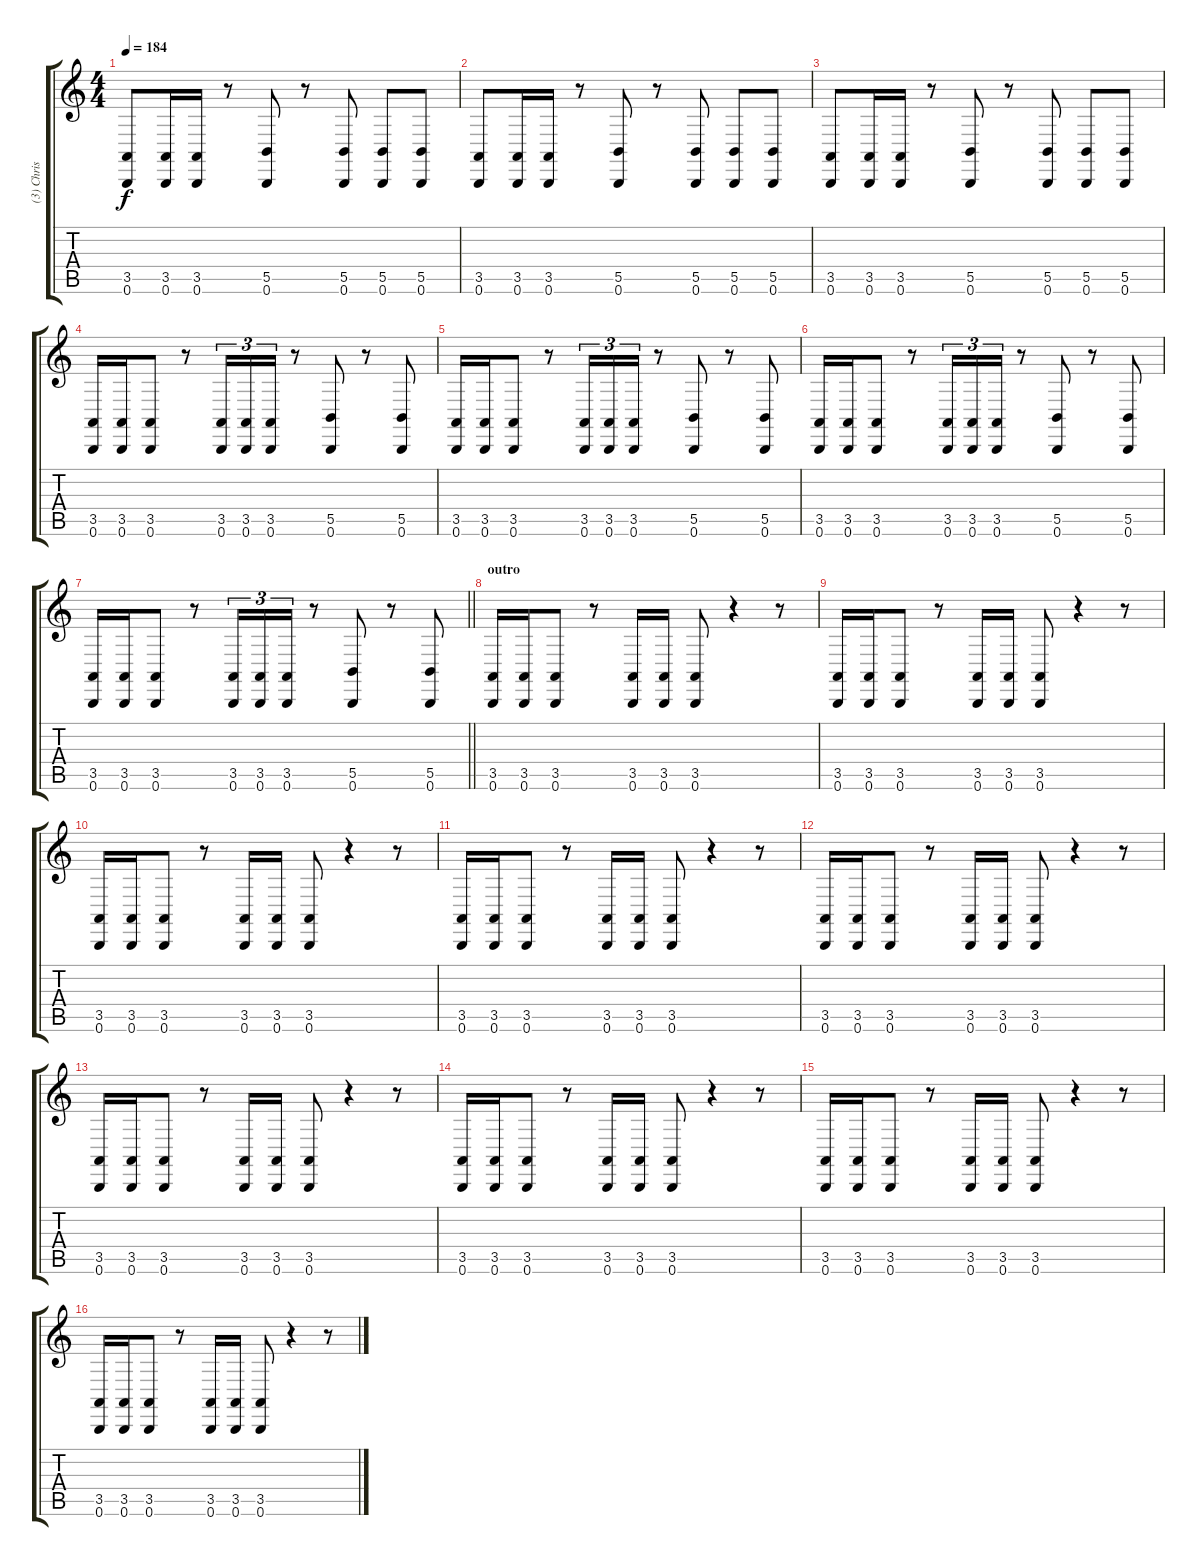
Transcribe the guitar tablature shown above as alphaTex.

\track ("(3) Chris - drum I" "(3) Chris ") {instrument melodictom}
\staff {score tabs}
\tuning (Db4 Ab3 E3 B2 Gb2 B1) {hide}
\ts (4 4)
\tempo 184
\clef g2
\ks c
(3.5 0.6).8{dy f} (3.5 0.6).16 (3.5 0.6).16 r.8 (5.5 0.6).8 r.8 (5.5 0.6).8 (5.5 0.6).8 (5.5 0.6).8 |
(3.5 0.6).8 (3.5 0.6).16 (3.5 0.6).16 r.8 (5.5 0.6).8 r.8 (5.5 0.6).8 (5.5 0.6).8 (5.5 0.6).8 |
(3.5 0.6).8 (3.5 0.6).16 (3.5 0.6).16 r.8 (5.5 0.6).8 r.8 (5.5 0.6).8 (5.5 0.6).8 (5.5 0.6).8 |
(3.5 0.6).16 (3.5 0.6).16 (3.5 0.6).8 r.8 (3.5 0.6).16{tu (3 2)} (3.5 0.6).16{tu (3 2)} (3.5 0.6).16{tu (3 2)} r.8 (5.5 0.6).8 r.8 (5.5 0.6).8 |
(3.5 0.6).16 (3.5 0.6).16 (3.5 0.6).8 r.8 (3.5 0.6).16{tu (3 2)} (3.5 0.6).16{tu (3 2)} (3.5 0.6).16{tu (3 2)} r.8 (5.5 0.6).8 r.8 (5.5 0.6).8 |
(3.5 0.6).16 (3.5 0.6).16 (3.5 0.6).8 r.8 (3.5 0.6).16{tu (3 2)} (3.5 0.6).16{tu (3 2)} (3.5 0.6).16{tu (3 2)} r.8 (5.5 0.6).8 r.8 (5.5 0.6).8 |
\barLineRight lightlight
(3.5 0.6).16 (3.5 0.6).16 (3.5 0.6).8 r.8 (3.5 0.6).16{tu (3 2)} (3.5 0.6).16{tu (3 2)} (3.5 0.6).16{tu (3 2)} r.8 (5.5 0.6).8 r.8 (5.5 0.6).8 |
\section ("" "outro")
(3.5 0.6).16 (3.5 0.6).16 (3.5 0.6).8 r.8 (3.5 0.6).16 (3.5 0.6).16 (3.5 0.6).8 r.4 r.8 |
(3.5 0.6).16 (3.5 0.6).16 (3.5 0.6).8 r.8 (3.5 0.6).16 (3.5 0.6).16 (3.5 0.6).8 r.4 r.8 |
(3.5 0.6).16 (3.5 0.6).16 (3.5 0.6).8 r.8 (3.5 0.6).16 (3.5 0.6).16 (3.5 0.6).8 r.4 r.8 |
(3.5 0.6).16 (3.5 0.6).16 (3.5 0.6).8 r.8 (3.5 0.6).16 (3.5 0.6).16 (3.5 0.6).8 r.4 r.8 |
(3.5 0.6).16 (3.5 0.6).16 (3.5 0.6).8 r.8 (3.5 0.6).16 (3.5 0.6).16 (3.5 0.6).8 r.4 r.8 |
(3.5 0.6).16 (3.5 0.6).16 (3.5 0.6).8 r.8 (3.5 0.6).16 (3.5 0.6).16 (3.5 0.6).8 r.4 r.8 |
(3.5 0.6).16 (3.5 0.6).16 (3.5 0.6).8 r.8 (3.5 0.6).16 (3.5 0.6).16 (3.5 0.6).8 r.4 r.8 |
(3.5 0.6).16 (3.5 0.6).16 (3.5 0.6).8 r.8 (3.5 0.6).16 (3.5 0.6).16 (3.5 0.6).8 r.4 r.8 |
(3.5 0.6).16 (3.5 0.6).16 (3.5 0.6).8 r.8 (3.5 0.6).16 (3.5 0.6).16 (3.5 0.6).8 r.4 r.8
